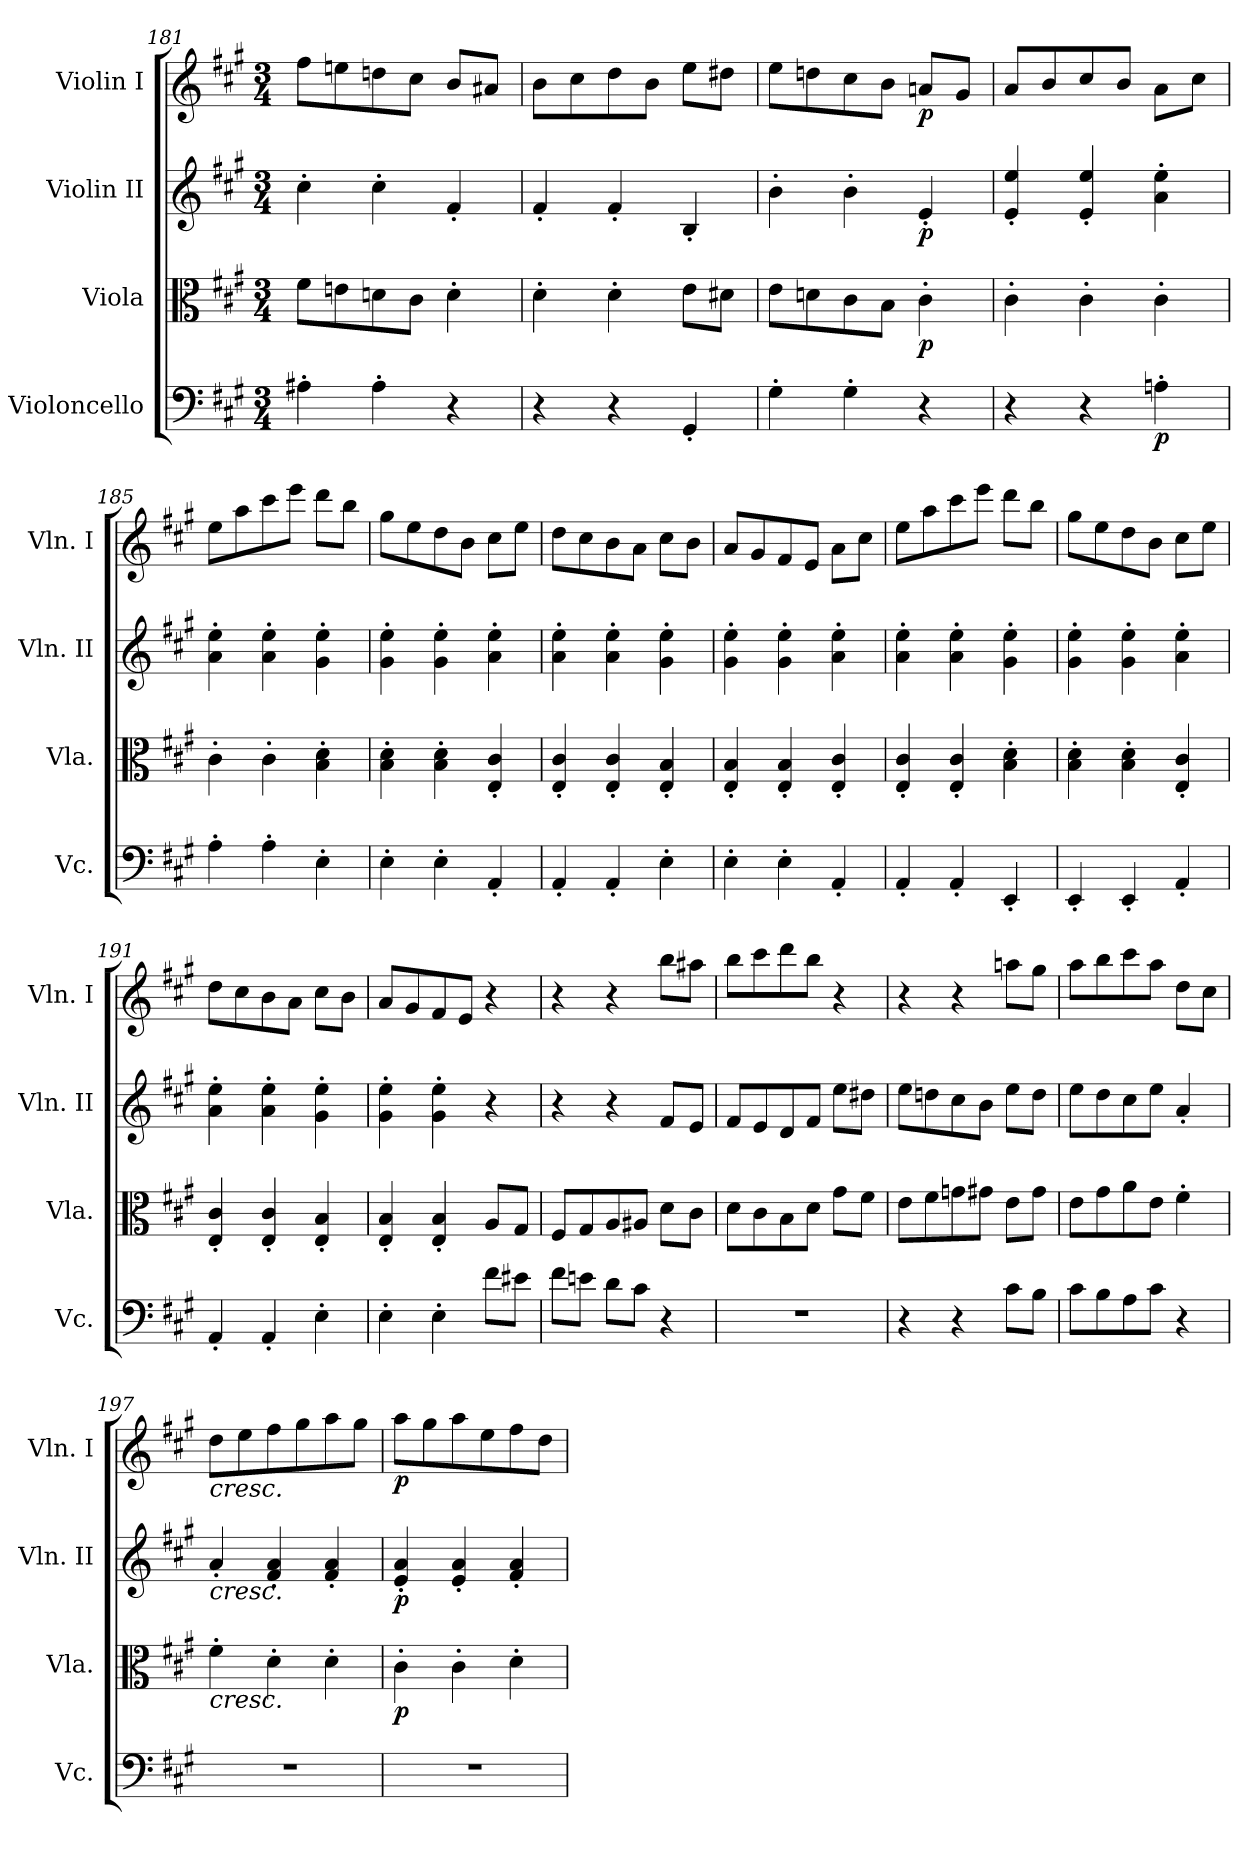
**kern	**dynam	**kern	**dynam	**kern	**dynam	**kern	**dynam
*part4	*part4	*part3	*part3	*part2	*part2	*part1	*part1
*staff4	*staff4	*staff3	*staff3	*staff2	*staff2	*staff1	*staff1
*I"Violoncello	*	*I"Viola	*	*I"Violin II	*	*I"Violin I	*
*I'Vc.	*	*I'Vla.	*	*I'Vln. II	*	*I'Vln. I	*
*clefF4	*	*clefC3	*	*clefG2	*	*clefG2	*
*k[f#c#g#]	*	*k[f#c#g#]	*	*k[f#c#g#]	*	*k[f#c#g#]	*
*M3/4	*	*M3/4	*	*M3/4	*	*M3/4	*
=181	=181	=181	=181	=181	=181	=181	=181
4A#X'\	.	8f#\L	.	4cc#'\	.	8ff#\L	.
.	.	8en\	.	.	.	8een\	.
4A#'\	.	8dn\	.	4cc#'\	.	8ddn\	.
.	.	8c#\J	.	.	.	8cc#\J	.
4r	.	4d'\	.	4f#'/	.	8b/L	.
.	.	.	.	.	.	8a#X/J	.
=182	=182	=182	=182	=182	=182	=182	=182
4r	.	4d'\	.	4f#'/	.	8b\L	.
.	.	.	.	.	.	8cc#\	.
4r	.	4d'\	.	4f#'/	.	8dd\	.
.	.	.	.	.	.	8b\J	.
4GG#'/	.	8e\L	.	4B'/	.	8ee\L	.
.	.	8d#X\J	.	.	.	8dd#X\J	.
=183	=183	=183	=183	=183	=183	=183	=183
4G#'\	.	8e\L	.	4b'\	.	8ee\L	.
.	.	8dn\	.	.	.	8ddn\	.
4G#'\	.	8c#\	.	4b'\	.	8cc#\	.
.	.	8B\J	.	.	.	8b\J	.
!	!	!	!LO:DY:b	!	!LO:DY:b	!	!LO:DY:b
4r	.	4c#'\	p	4e'/	p	8an/L	p
.	.	.	.	.	.	8g#/J	.
=184	=184	=184	=184	=184	=184	=184	=184
4r	.	4c#'\	.	4e/' 4ee/'	.	8a/L	.
.	.	.	.	.	.	8b/	.
4r	.	4c#'\	.	4e/' 4ee/'	.	8cc#/	.
.	.	.	.	.	.	8b/J	.
!	!LO:DY:b	!	!	!	!	!	!
4An'\	p	4c#'\	.	4a\' 4ee\'	.	8a\L	.
.	.	.	.	.	.	8cc#\J	.
!!LO:LB:g=z
=185	=185	=185	=185	=185	=185	=185	=185
4A'\	.	4c#'\	.	4a\' 4ee\'	.	8ee\L	.
.	.	.	.	.	.	8aa\	.
4A'\	.	4c#'\	.	4a\' 4ee\'	.	8ccc#\	.
.	.	.	.	.	.	8eee\J	.
4E'\	.	4B\' 4d\'	.	4g#\' 4ee\'	.	8ddd\L	.
.	.	.	.	.	.	8bb\J	.
=186	=186	=186	=186	=186	=186	=186	=186
4E'\	.	4B\' 4d\'	.	4g#\' 4ee\'	.	8gg#\L	.
.	.	.	.	.	.	8ee\	.
4E'\	.	4B\' 4d\'	.	4g#\' 4ee\'	.	8dd\	.
.	.	.	.	.	.	8b\J	.
4AA'/	.	4E/' 4c#/'	.	4a\' 4ee\'	.	8cc#\L	.
.	.	.	.	.	.	8ee\J	.
=187	=187	=187	=187	=187	=187	=187	=187
4AA'/	.	4E/' 4c#/'	.	4a\' 4ee\'	.	8dd\L	.
.	.	.	.	.	.	8cc#\	.
4AA'/	.	4E/' 4c#/'	.	4a\' 4ee\'	.	8b\	.
.	.	.	.	.	.	8a\J	.
4E'\	.	4E/' 4B/'	.	4g#\' 4ee\'	.	8cc#\L	.
.	.	.	.	.	.	8b\J	.
=188	=188	=188	=188	=188	=188	=188	=188
4E'\	.	4E/' 4B/'	.	4g#\' 4ee\'	.	8a/L	.
.	.	.	.	.	.	8g#/	.
4E'\	.	4E/' 4B/'	.	4g#\' 4ee\'	.	8f#/	.
.	.	.	.	.	.	8e/J	.
4AA'/	.	4E/' 4c#/'	.	4a\' 4ee\'	.	8a\L	.
.	.	.	.	.	.	8cc#\J	.
=189	=189	=189	=189	=189	=189	=189	=189
4AA'/	.	4E/' 4c#/'	.	4a\' 4ee\'	.	8ee\L	.
.	.	.	.	.	.	8aa\	.
4AA'/	.	4E/' 4c#/'	.	4a\' 4ee\'	.	8ccc#\	.
.	.	.	.	.	.	8eee\J	.
4EE'/	.	4B\' 4d\'	.	4g#\' 4ee\'	.	8ddd\L	.
.	.	.	.	.	.	8bb\J	.
=190	=190	=190	=190	=190	=190	=190	=190
4EE'/	.	4B\' 4d\'	.	4g#\' 4ee\'	.	8gg#\L	.
.	.	.	.	.	.	8ee\	.
4EE'/	.	4B\' 4d\'	.	4g#\' 4ee\'	.	8dd\	.
.	.	.	.	.	.	8b\J	.
4AA'/	.	4E/' 4c#/'	.	4a\' 4ee\'	.	8cc#\L	.
.	.	.	.	.	.	8ee\J	.
!!LO:PB:g=z
=191	=191	=191	=191	=191	=191	=191	=191
4AA'/	.	4E/' 4c#/'	.	4a\' 4ee\'	.	8dd\L	.
.	.	.	.	.	.	8cc#\	.
4AA'/	.	4E/' 4c#/'	.	4a\' 4ee\'	.	8b\	.
.	.	.	.	.	.	8a\J	.
4E'\	.	4E/' 4B/'	.	4g#\' 4ee\'	.	8cc#\L	.
.	.	.	.	.	.	8b\J	.
=192	=192	=192	=192	=192	=192	=192	=192
4E'\	.	4E/' 4B/'	.	4g#\' 4ee\'	.	8a/L	.
.	.	.	.	.	.	8g#/	.
4E'\	.	4E/' 4B/'	.	4g#\' 4ee\'	.	8f#/	.
.	.	.	.	.	.	8e/J	.
8f#\L	.	8A/L	.	4r	.	4r	.
8e#X\J	.	8G#/J	.	.	.	.	.
=193	=193	=193	=193	=193	=193	=193	=193
8f#\L	.	8F#/L	.	4r	.	4r	.
8en\J	.	8G#/	.	.	.	.	.
8d\L	.	8A/	.	4r	.	4r	.
8c#\J	.	8A#X/J	.	.	.	.	.
4r	.	8d\L	.	8f#/L	.	8bb\L	.
.	.	8c#\J	.	8e/J	.	8aa#X\J	.
=194	=194	=194	=194	=194	=194	=194	=194
2.r	.	8d\L	.	8f#/L	.	8bb\L	.
.	.	8c#\	.	8e/	.	8ccc#\	.
.	.	8B\	.	8d/	.	8ddd\	.
.	.	8d\J	.	8f#/J	.	8bb\J	.
.	.	8g#\L	.	8ee\L	.	4r	.
.	.	8f#\J	.	8dd#X\J	.	.	.
=195	=195	=195	=195	=195	=195	=195	=195
4r	.	8e\L	.	8ee\L	.	4r	.
.	.	8f#\	.	8ddn\	.	.	.
4r	.	8gn\	.	8cc#\	.	4r	.
.	.	8g#X\J	.	8b\J	.	.	.
8c#\L	.	8e\L	.	8ee\L	.	8aan\L	.
8B\J	.	8g#\J	.	8dd\J	.	8gg#\J	.
!!LO:LB:g=z
=196	=196	=196	=196	=196	=196	=196	=196
8c#\L	.	8e\L	.	8ee\L	.	8aa\L	.
8B\	.	8g#\	.	8dd\	.	8bb\	.
8A\	.	8a\	.	8cc#\	.	8ccc#\	.
8c#\J	.	8e\J	.	8ee\J	.	8aa\J	.
4r	.	4f#'\	.	4a'/	.	8dd\L	.
.	.	.	.	.	.	8cc#\J	.
=197	=197	=197	=197	=197	=197	=197	=197
!	!	!	!	!	!	!LO:TX:b:i:t=cresc.	!
!	!	!	!	!LO:TX:b:i:t=cresc.	!	!	!
!	!	!LO:TX:b:i:t=cresc.	!	!	!	!	!
2.r	.	4f#'\	.	4a'/	.	8dd\L	.
.	.	.	.	.	.	8ee\	.
.	.	4d'\	.	4f#/' 4a/'	.	8ff#\	.
.	.	.	.	.	.	8gg#\	.
.	.	4d'\	.	4f#/' 4a/'	.	8aa\	.
.	.	.	.	.	.	8gg#\J	.
=198	=198	=198	=198	=198	=198	=198	=198
!	!	!	!LO:DY:b	!	!LO:DY:b	!	!LO:DY:b
2.r	.	4c#'\	p	4e/' 4a/'	p	8aa\L	p
.	.	.	.	.	.	8gg#\	.
.	.	4c#'\	.	4e/' 4a/'	.	8aa\	.
.	.	.	.	.	.	8ee\	.
.	.	4d'\	.	4f#/' 4a/'	.	8ff#\	.
.	.	.	.	.	.	8dd\J	.
=	=	=	=	=	=	=	=
*-	*-	*-	*-	*-	*-	*-	*-
